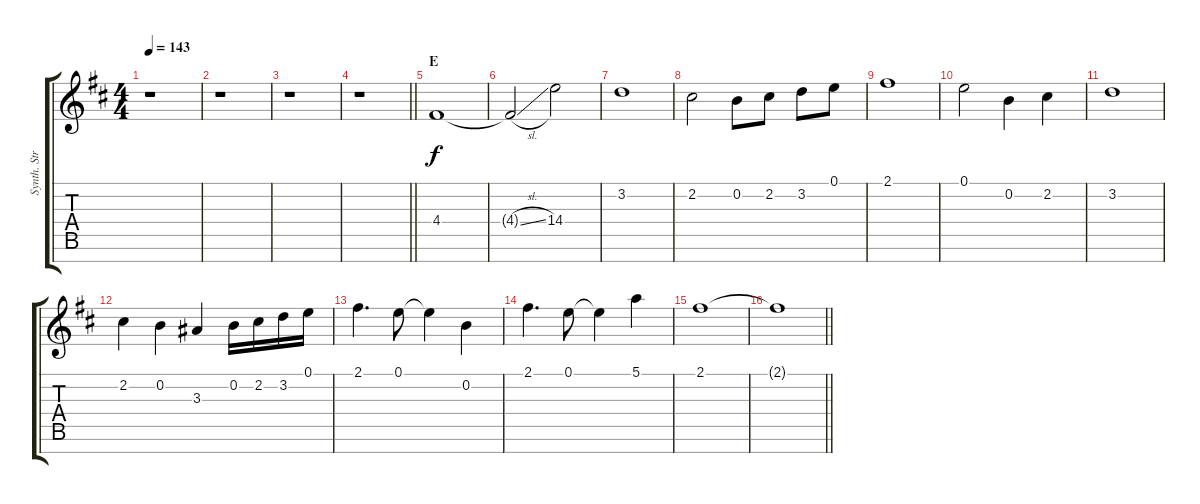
\track ("Synth. Strings" "Synth. Str") {instrument stringensemble1}
\staff {score tabs}
\tuning (E5 B4 G4 D4 A3 E3 B2) {hide}
\ts (4 4)
\tempo 143
\clef g2
\ks d
r.1{dy f} |
r.1 |
r.1 |
\barLineRight lightlight
r.1 |
\section ("" "E")
4.4.1 |
4.4{sl t}.2 14.4.2 |
3.2.1 |
2.2.2 0.2.8 2.2.8 3.2.8 0.1.8 |
2.1.1 |
0.1.2 0.2.4 2.2.4 |
3.2.1 |
2.2.4 0.2.4 3.3.4 0.2.16 2.2.16 3.2.16 0.1.16 |
2.1.4{d} 0.1.8 0.1{t}.4 0.2.4 |
2.1.4{d} 0.1.8 0.1{t}.4 5.1.4 |
2.1.1 |
\barLineRight lightlight
2.1{t}.1
